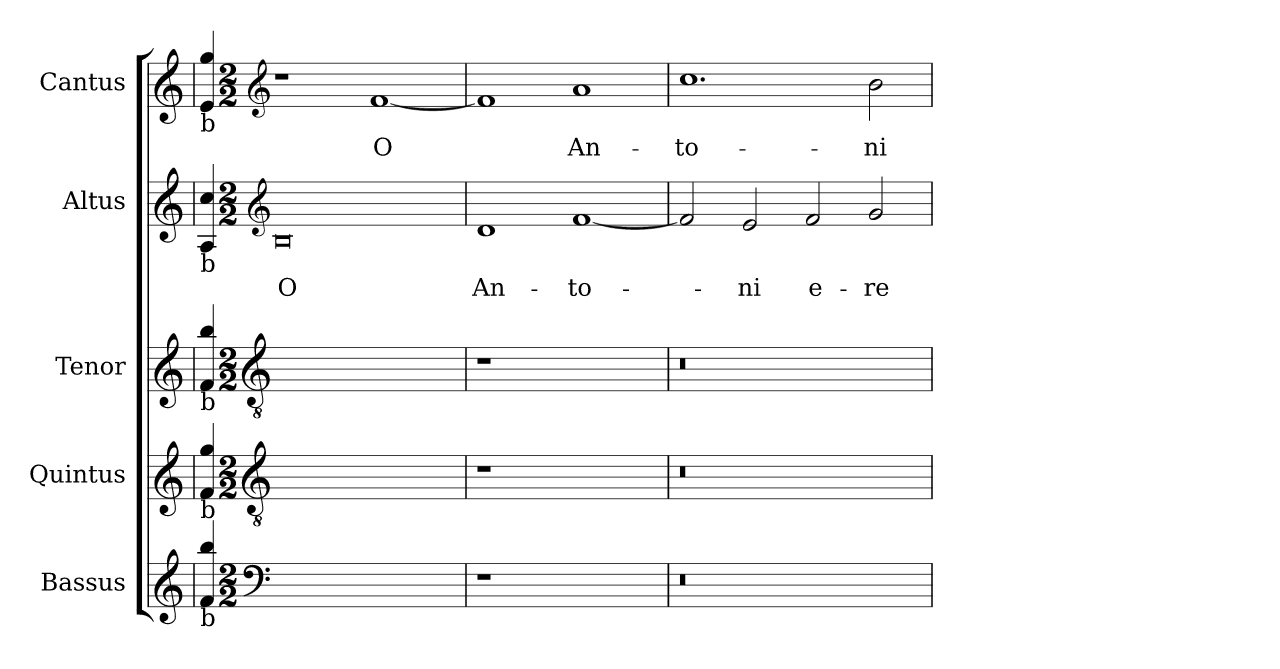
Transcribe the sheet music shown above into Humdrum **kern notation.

**kern	**kern	**kern	**kern	**text	**kern	**text
*part5	*part4	*part3	*part2	*part2	*part1	*part1
*staff5	*staff4	*staff3	*staff2	*staff2	*staff1	*staff1
*I"Bassus	*I"Quintus	*I"Tenor	*I"Altus	*	*I"Cantus	*
!!LO:PB:g=z
*stria5	*stria5	*stria5	*stria5	*	*stria5	*
=1	=1	=1	=1	=1!	=1!	=1!
!	!	!	!	!	!LO:TX:b:t=b	!
!	!	!	!LO:TX:b:t=b	!	!	!
!	!	!LO:TX:b:t=b	!	!	!	!
!	!LO:TX:b:t=b	!	!	!	!	!
!LO:TX:b:t=b	!	!	!	!	!	!
4bb/ 4f/	4gg/ 4f/	4bb/ 4f/	4cc/ 4A/	.	4e/ 4gg/	.
*clefF4	*clefGv2	*clefGv2	*clefG2	*	*clefG2	*
*M2/2	*M2/2	*M2/2	*M2/2	*	*M2/2	*
*met(c|)	*met(c|)	*met(c|)	*met(c|)	*	*met(c|)	*
!	!	!	!	!LO:LY:b:cj	!	!
0ryy	0ryy	0ryy	0B	O	1r	.
!	!	!	!	!	!	!LO:LY:b:cj
.	.	.	.	.	[<1f	O
=2	=2	=2	=2	=2	=2	=2
!	!	!	!	!LO:LY:b:cj	!	!
1r	1r	1r	1d	An-	1f]	.
!	!	!	!	!LO:LY:b:cj	!	!LO:LY:b:cj
1ryy	1ryy	1ryy	[<1f	-to-	1a	An-
=3	=3	=3	=3	=3	=3	=3
!	!	!	!	!	!	!LO:LY:b:cj
0r	0r	0r	2f/]	.	1.cc	-to-
!	!	!	!	!LO:LY:b:cj	!	!
.	.	.	2e/	-ni	.	.
!	!	!	!	!LO:LY:b:cj	!	!
.	.	.	2f/	e-	.	.
!	!	!	!	!LO:LY:b:cj	!	!LO:LY:b:cj
.	.	.	2g/	-re-	2b\	-ni
=	=	=	=	=	=	=
*-	*-	*-	*-	*-	*-	*-
